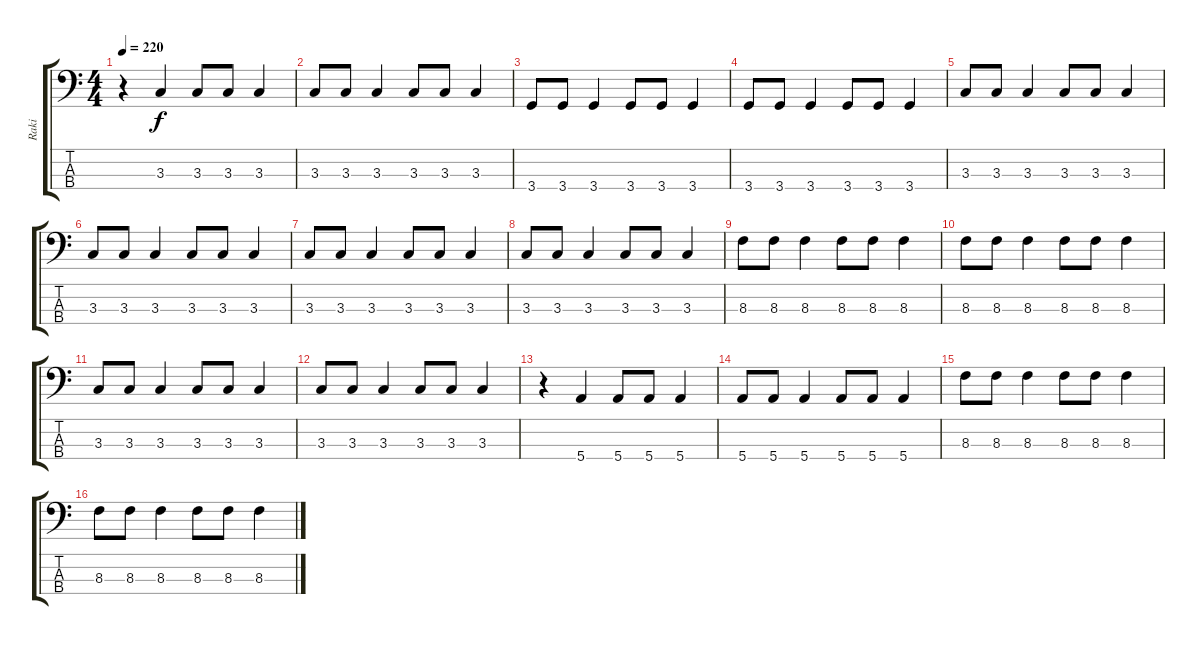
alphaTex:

\track ("Raki" "Raki") {instrument electricbasspick}
\staff {score tabs}
\tuning (G2 D2 A1 E1) {hide}
\ts (4 4)
\tempo 220
\clef f4
\ks c
r.4{dy f} 3.3.4 3.3.8 3.3.8 3.3.4 |
3.3.8 3.3.8 3.3.4 3.3.8 3.3.8 3.3.4 |
3.4.8 3.4.8 3.4.4 3.4.8 3.4.8 3.4.4 |
3.4.8 3.4.8 3.4.4 3.4.8 3.4.8 3.4.4 |
3.3.8 3.3.8 3.3.4 3.3.8 3.3.8 3.3.4 |
3.3.8 3.3.8 3.3.4 3.3.8 3.3.8 3.3.4 |
3.3.8 3.3.8 3.3.4 3.3.8 3.3.8 3.3.4 |
3.3.8 3.3.8 3.3.4 3.3.8 3.3.8 3.3.4 |
8.3.8 8.3.8 8.3.4 8.3.8 8.3.8 8.3.4 |
8.3.8 8.3.8 8.3.4 8.3.8 8.3.8 8.3.4 |
3.3.8 3.3.8 3.3.4 3.3.8 3.3.8 3.3.4 |
3.3.8 3.3.8 3.3.4 3.3.8 3.3.8 3.3.4 |
r.4 5.4.4 5.4.8 5.4.8 5.4.4 |
5.4.8 5.4.8 5.4.4 5.4.8 5.4.8 5.4.4 |
8.3.8 8.3.8 8.3.4 8.3.8 8.3.8 8.3.4 |
8.3.8 8.3.8 8.3.4 8.3.8 8.3.8 8.3.4
